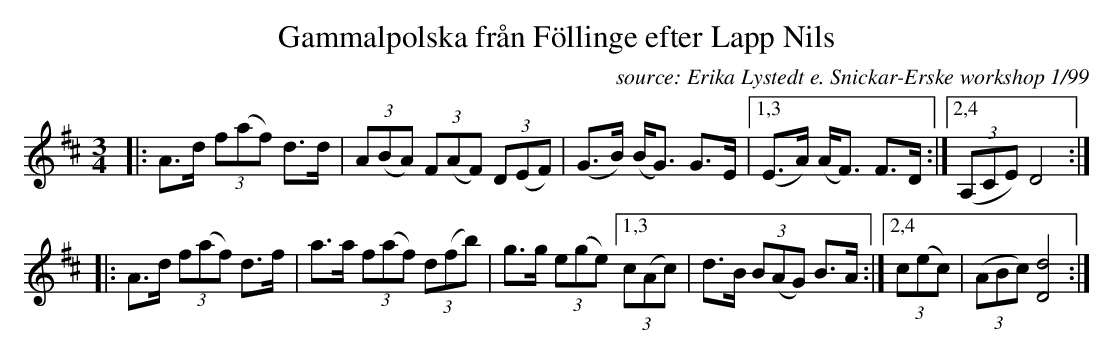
X:1
T: Gammalpolska fr\aan F\"ollinge efter Lapp Nils
C: source: Erika Lystedt e. Snickar-Erske workshop 1/99
M: 3/4
L: 1/8
K: D
|:\
A>d (3f(af) d>d | (3A(BA) (3F(AF) (3D(EF) | (G>B) (B<G) G>E |\
[1,3 (E>A) (A<F) F>D :|[2,4 (3(A,CE) D4 :|
|:\
A>d (3f(af) d>f | a>a (3f(af) (3d(fb) | g>g (3e(ge) \
[1,3 (3c(Ac) | d>B (3B(AG) B>A :|[2,4 (3c(ec) | (3(ABc) [d4D4] :|
